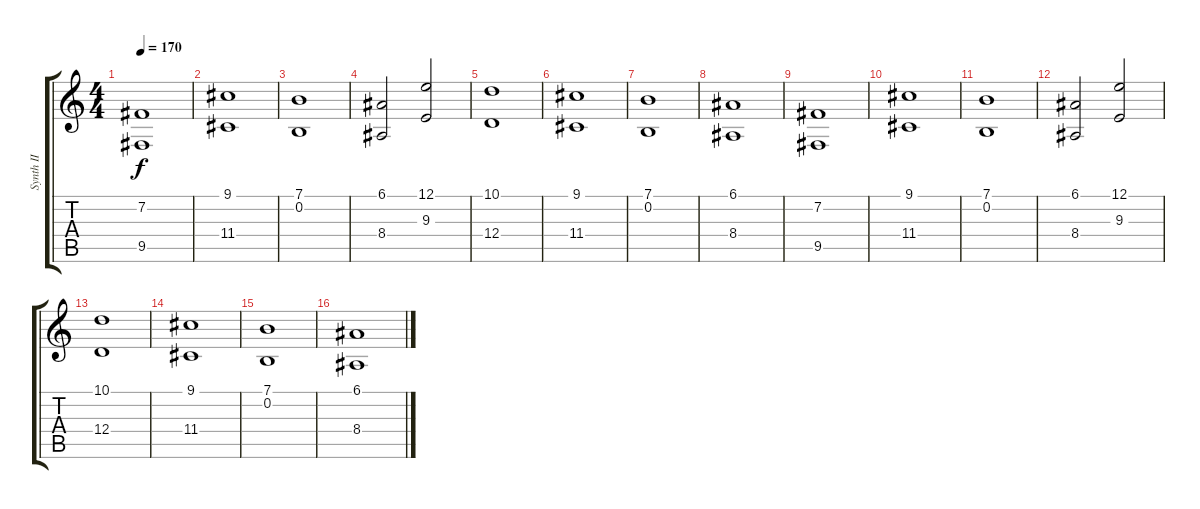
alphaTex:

\track ("Synth II" "Synth II") {instrument choiraahs}
\staff {score tabs}
\tuning (E4 B3 G3 D3 A2 E2) {hide}
\ts (4 4)
\tempo 170
\clef g2
\ks c
(7.2 9.5).1{dy f} |
(9.1 11.4).1 |
(7.1 0.2).1 |
(6.1 8.4).2 (12.1 9.3).2 |
(10.1 12.4).1 |
(9.1 11.4).1 |
(7.1 0.2).1 |
(6.1 8.4).1 |
(7.2 9.5).1 |
(9.1 11.4).1 |
(7.1 0.2).1 |
(6.1 8.4).2 (12.1 9.3).2 |
(10.1 12.4).1 |
(9.1 11.4).1 |
(7.1 0.2).1 |
(6.1 8.4).1
